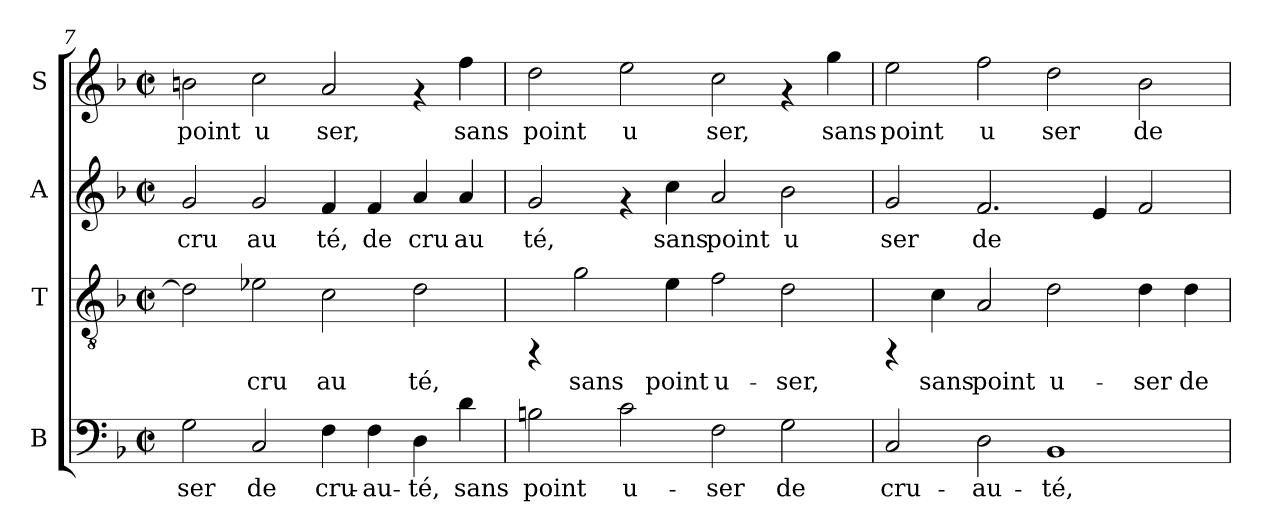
**kern	**text	**kern	**text	**kern	**text	**kern	**text
*part4	*part4	*part3	*part3	*part2	*part2	*part1	*part1
*staff4	*staff4	*staff3	*staff3	*staff2	*staff2	*staff1	*staff1
*I"B	*	*I"T	*	*I"A	*	*I"S	*
*clefF4	*	*clefGv2	*	*clefG2	*	*clefG2	*
*k[b-]	*	*k[b-]	*	*k[b-]	*	*k[b-]	*
*F:	*	*F:	*	*F:	*	*F:	*
*M2/2	*	*M2/2	*	*M2/2	*	*M2/2	*
*met(c|)	*	*met(c|)	*	*met(c|)	*	*met(c|)	*
=7	=7	=7	=7	=7	=7	=7	=7
!	!LO:LY:b:cj	!	!LO:LY:b:cj	!	!LO:LY:b:cj	!	!LO:LY:b:cj
2G\	-ser	2d\]	.	2g/	cru	2bn\	point
!	!LO:LY:b:cj	!	!LO:LY:b:cj	!	!LO:LY:b:cj	!	!LO:LY:b:cj
2C/	de	2e-X\	cru	2g/	au	2cc\	u
!	!LO:LY:b:cj	!	!LO:LY:b:cj	!	!LO:LY:b:cj	!	!LO:LY:b:cj
4F\	cru-	2c\	au	4f/	té,	2a/	ser,
!	!LO:LY:b:cj	!	!	!	!LO:LY:b:cj	!	!
4F\	-au-	.	.	4f/	de	.	.
!	!LO:LY:b:cj	!	!LO:LY:b:cj	!	!LO:LY:b:cj	!	!
4D\	-té,	2d\	té,	4a/	cru	4rf	.
!	!LO:LY:b:cj	!	!	!	!LO:LY:b:cj	!	!LO:LY:b:cj
4d\	sans	.	.	4a/	au	4ff\	sans
!!LO:PB:g=z
=8	=8	=8	=8	=8	=8	=8	=8
!	!LO:LY:b:cj	!	!	!	!LO:LY:b:cj	!	!LO:LY:b:cj
2Bn\	point	4rFF	.	2g/	té,	2dd\	point
!	!	!	!LO:LY:b:cj	!	!	!	!
.	.	2g\	sans	.	.	.	.
!	!LO:LY:b:cj	!	!	!	!	!	!LO:LY:b:cj
2c\	u-	.	.	4rf	.	2ee\	u
!	!	!	!LO:LY:b:cj	!	!LO:LY:b:cj	!	!
.	.	4e\	point	4cc\	sans	.	.
!	!LO:LY:b:cj	!	!LO:LY:b:cj	!	!LO:LY:b:cj	!	!LO:LY:b:cj
2F\	-ser	2f\	u-	2a/	point	2cc\	ser,
!	!LO:LY:b:cj	!	!LO:LY:b:cj	!	!LO:LY:b:cj	!	!
2G\	de	2d\	-ser,	2b-\	u	4rf	.
!	!	!	!	!	!	!	!LO:LY:b:cj
.	.	.	.	.	.	4gg\	sans
=9	=9	=9	=9	=9	=9	=9	=9
!	!LO:LY:b:cj	!	!	!	!LO:LY:b:cj	!	!LO:LY:b:cj
2C/	cru-	4rFF	.	2g/	ser	2ee\	point
!	!	!	!LO:LY:b:cj	!	!	!	!
.	.	4c\	sans	.	.	.	.
!	!LO:LY:b:cj	!	!LO:LY:b:cj	!	!LO:LY:b:cj	!	!LO:LY:b:cj
2D\	-au-	2A/	point	2.f/	de	2ff\	u
!	!LO:LY:b:cj	!	!LO:LY:b:cj	!	!	!	!LO:LY:b:cj
1BB-	-té,	2d\	u-	.	.	2dd\	ser
!	!	!	!	!	!LO:LY:b:cj	!	!
.	.	.	.	4e/	.	.	.
!	!	!	!LO:LY:b:cj	!	!LO:LY:b:cj	!	!LO:LY:b:cj
.	.	4d\	-ser	2f/	.	2b-\	de
!	!	!	!LO:LY:b:cj	!	!	!	!
.	.	4d\	de	.	.	.	.
=	=	=	=	=	=	=	=
*-	*-	*-	*-	*-	*-	*-	*-
